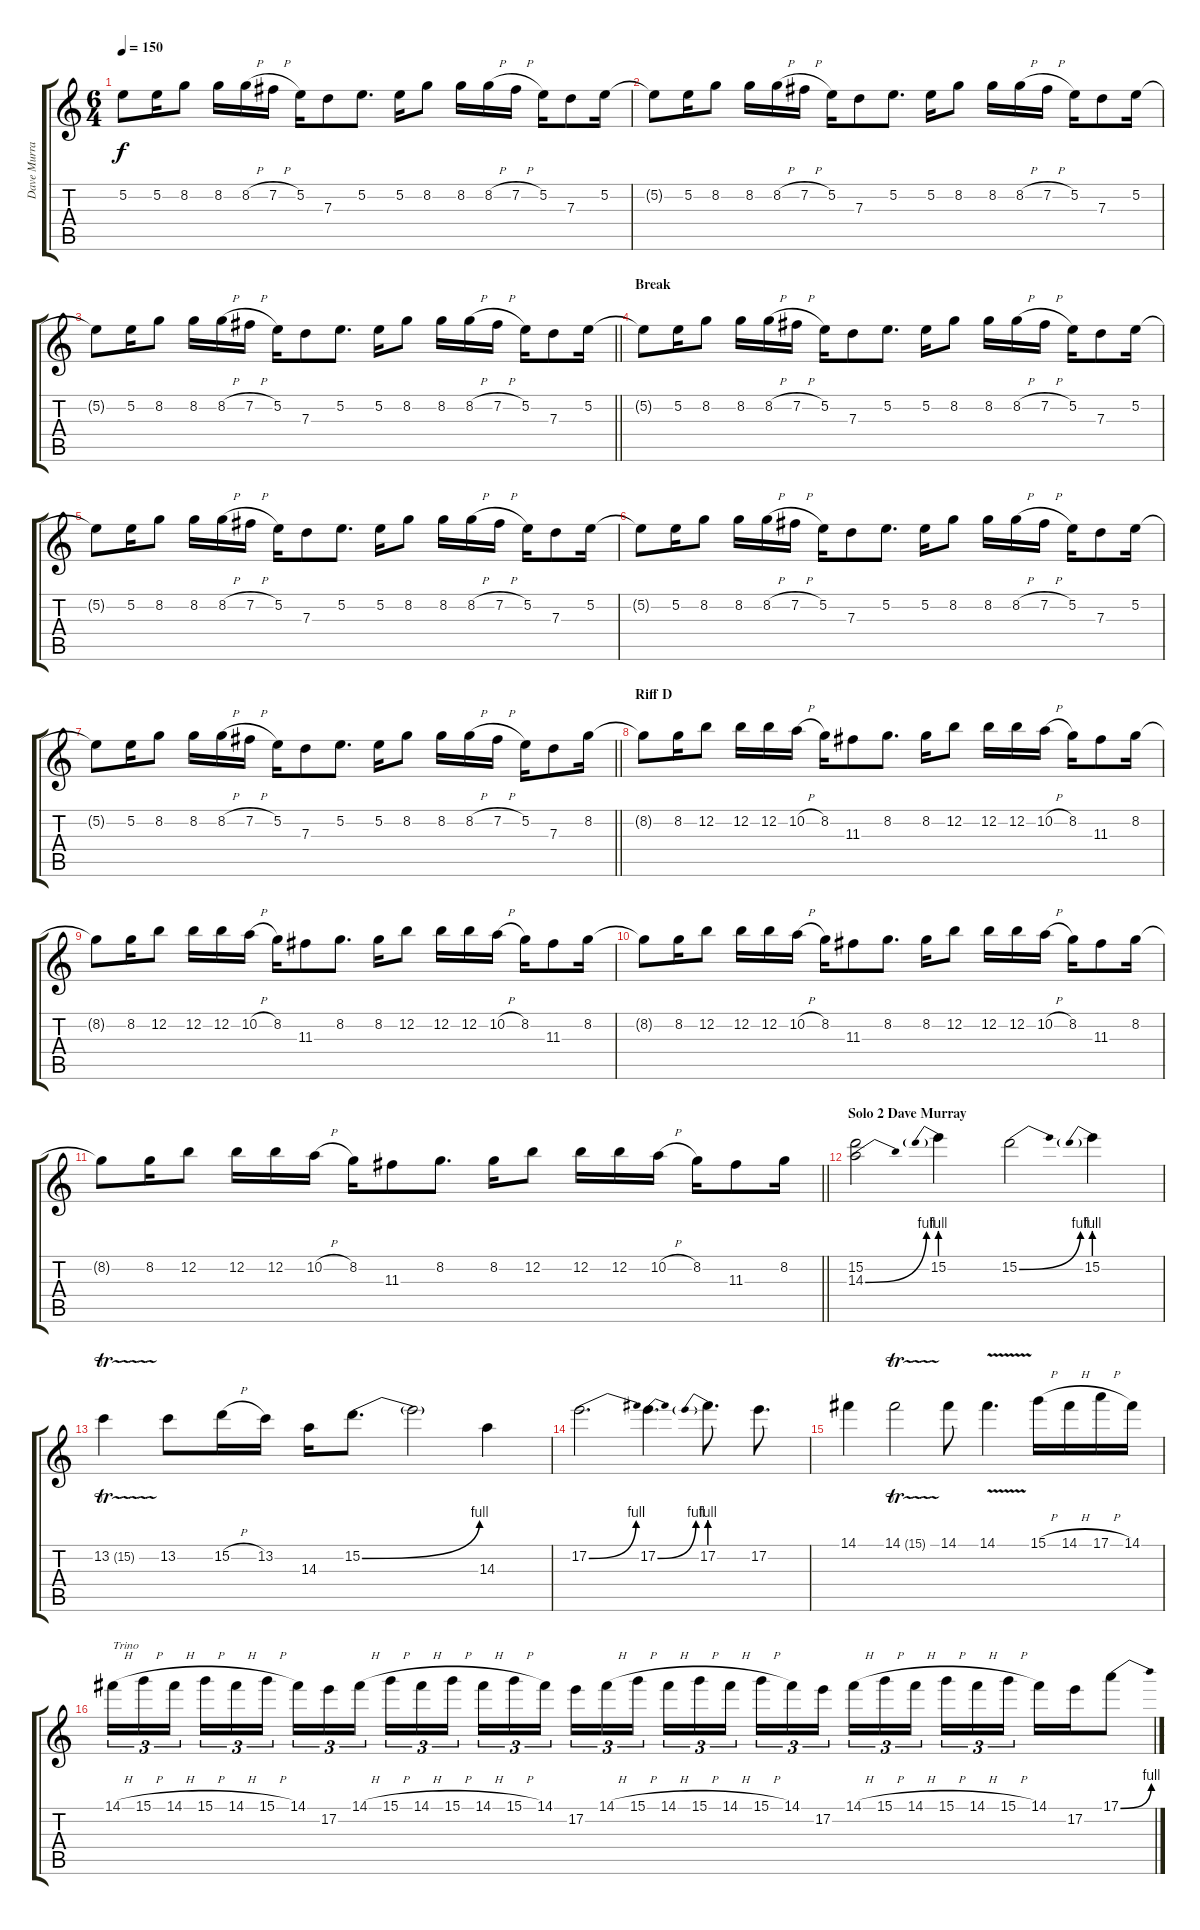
\track ("Dave Murray" "Dave Murra") {instrument distortionguitar}
\staff {score tabs}
\tuning (E4 B3 G3 D3 A2 E2) {hide}
\ts (6 4)
\tempo 150
\clef g2
\ks c
5.2{t}.8{dy f} 5.2.16 8.2.8 8.2.16 8.2{h}.16 7.2{h}.16 5.2.16 7.3.8 5.2.8{d} 5.2.16 8.2.8 8.2.16 8.2{h}.16 7.2{h}.16 5.2.16 7.3.8 5.2.16 |
5.2{t}.8 5.2.16 8.2.8 8.2.16 8.2{h}.16 7.2{h}.16 5.2.16 7.3.8 5.2.8{d} 5.2.16 8.2.8 8.2.16 8.2{h}.16 7.2{h}.16 5.2.16 7.3.8 5.2.16 |
\barLineRight lightlight
5.2{t}.8 5.2.16 8.2.8 8.2.16 8.2{h}.16 7.2{h}.16 5.2.16 7.3.8 5.2.8{d} 5.2.16 8.2.8 8.2.16 8.2{h}.16 7.2{h}.16 5.2.16 7.3.8 5.2.16 |
\section ("" "Break")
5.2{t}.8 5.2.16 8.2.8 8.2.16 8.2{h}.16 7.2{h}.16 5.2.16 7.3.8 5.2.8{d} 5.2.16 8.2.8 8.2.16 8.2{h}.16 7.2{h}.16 5.2.16 7.3.8 5.2.16 |
5.2{t}.8 5.2.16 8.2.8 8.2.16 8.2{h}.16 7.2{h}.16 5.2.16 7.3.8 5.2.8{d} 5.2.16 8.2.8 8.2.16 8.2{h}.16 7.2{h}.16 5.2.16 7.3.8 5.2.16 |
5.2{t}.8 5.2.16 8.2.8 8.2.16 8.2{h}.16 7.2{h}.16 5.2.16 7.3.8 5.2.8{d} 5.2.16 8.2.8 8.2.16 8.2{h}.16 7.2{h}.16 5.2.16 7.3.8 5.2.16 |
\barLineRight lightlight
5.2{t}.8 5.2.16 8.2.8 8.2.16 8.2{h}.16 7.2{h}.16 5.2.16 7.3.8 5.2.8{d} 5.2.16 8.2.8 8.2.16 8.2{h}.16 7.2{h}.16 5.2.16 7.3.8 8.2.16{volume 13 balance 8 instrument overdrivenguitar} |
\section ("" "Riff D")
8.2{t}.8{volume 13 balance 8 instrument overdrivenguitar} 8.2.16 12.2.8 12.2.16 12.2.16 10.2{h}.16 8.2.16 11.3.8 8.2.8{d} 8.2.16 12.2.8 12.2.16 12.2.16 10.2{h}.16 8.2.16 11.3.8 8.2.16 |
8.2{t}.8 8.2.16 12.2.8 12.2.16 12.2.16 10.2{h}.16 8.2.16 11.3.8 8.2.8{d} 8.2.16 12.2.8 12.2.16 12.2.16 10.2{h}.16 8.2.16 11.3.8 8.2.16 |
8.2{t}.8 8.2.16 12.2.8 12.2.16 12.2.16 10.2{h}.16 8.2.16 11.3.8 8.2.8{d} 8.2.16 12.2.8 12.2.16 12.2.16 10.2{h}.16 8.2.16 11.3.8 8.2.16 |
\barLineRight lightlight
8.2{t}.8 8.2.16 12.2.8 12.2.16 12.2.16 10.2{h}.16 8.2.16 11.3.8 8.2.8{d} 8.2.16 12.2.8 12.2.16 12.2.16 10.2{h}.16 8.2.16 11.3.8 8.2.16 |
\section ("" "Solo 2 Dave Murray")
(15.2 14.3{be (bend 0 0 60 4)}).2{volume 16 balance 4 instrument distortionguitar} 15.2{be (prebend 0 4 60 4)}.4 15.2{be (bend 0 0 60 4)}.2 15.2{be (prebend 0 4 60 4)}.4 |
13.2{tr (15 16)}.4 13.2.8 15.2{h}.16 13.2.16 14.3.16 15.2{be (bend 0 0 60 4)}.8{d} 15.2{t}.2 14.3.4 |
17.2{be (bend 0 0 60 4)}.2{d} 17.2{be (bend 0 0 60 4)}.4{d} 17.2{be (prebend 0 4 60 4)}.8{d} 17.2.8{d} |
14.1.4 14.1{tr (15 16)}.2 14.1.8 14.1{v}.4{d} 15.1{h}.16 14.1{h}.16 17.1{h}.16 14.1.16 |
14.1{h}.16{tu (3 2) txt "Trino"} 15.1{h}.16{tu (3 2)} 14.1{h}.16{tu (3 2) beam splitsecondary} 15.1{h}.16{tu (3 2)} 14.1{h}.16{tu (3 2)} 15.1{h}.16{tu (3 2) beam splitsecondary} 14.1.16{tu (3 2)} 17.2.16{tu (3 2)} 14.1{h}.16{tu (3 2) beam splitsecondary} 15.1{h}.16{tu (3 2)} 14.1{h}.16{tu (3 2)} 15.1{h}.16{tu (3 2) beam splitsecondary} 14.1{h}.16{tu (3 2)} 15.1{h}.16{tu (3 2)} 14.1.16{tu (3 2) beam splitsecondary} 17.2.16{tu (3 2)} 14.1{h}.16{tu (3 2)} 15.1{h}.16{tu (3 2)} 14.1{h}.16{tu (3 2)} 15.1{h}.16{tu (3 2)} 14.1{h}.16{tu (3 2) beam splitsecondary} 15.1{h}.16{tu (3 2)} 14.1.16{tu (3 2)} 17.2.16{tu (3 2) beam splitsecondary} 14.1{h}.16{tu (3 2)} 15.1{h}.16{tu (3 2)} 14.1{h}.16{tu (3 2) beam splitsecondary} 15.1{h}.16{tu (3 2)} 14.1{h}.16{tu (3 2)} 15.1{h}.16{tu (3 2) beam splitsecondary} 14.1.16 17.2.16 17.1{be (bend 0 0 60 4)}.8
